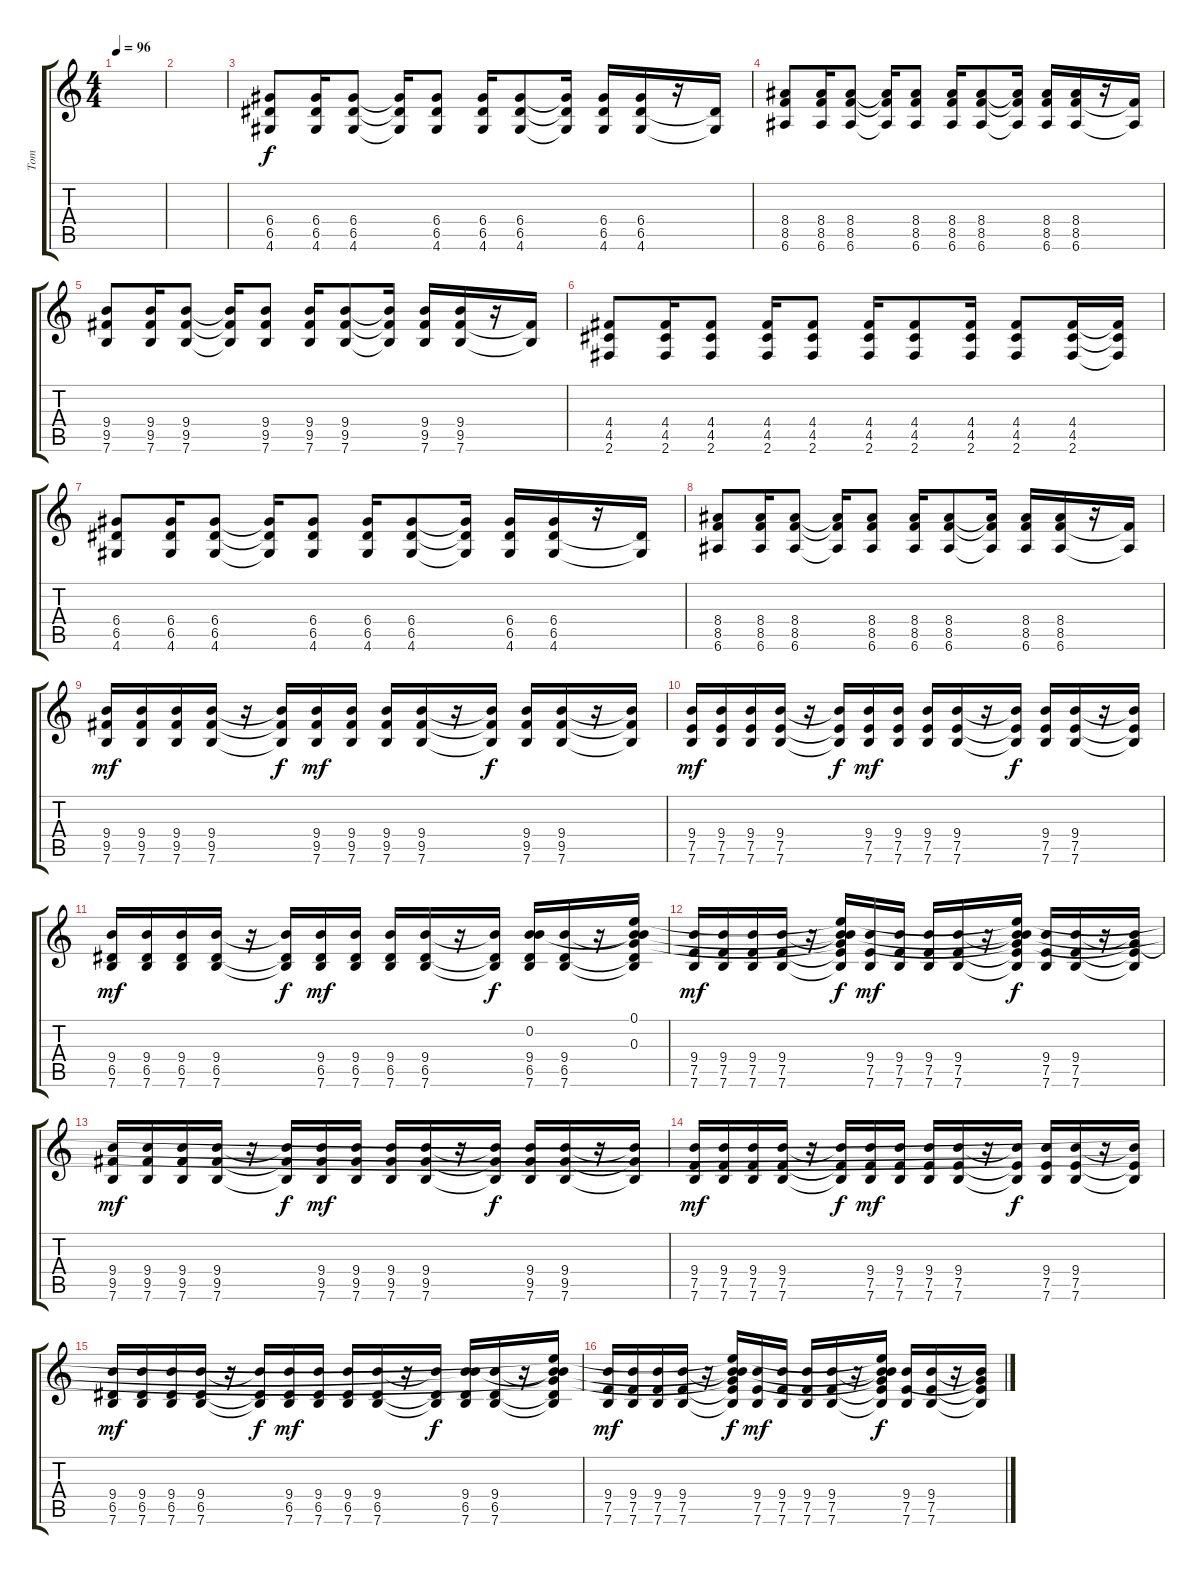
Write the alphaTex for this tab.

\track ("Tom" "Tom") {instrument overdrivenguitar}
\staff {score tabs}
\tuning (E4 B3 G3 D3 A2 E2) {hide}
\ts (4 4)
\tempo 96
\clef g2
\ks c
|
|
(6.4 6.5 4.6).8 (6.4 6.5 4.6).16 (6.4 6.5 4.6).8 (6.4{t} 6.5{t} 4.6{t}).16 (6.4 6.5 4.6).8 (6.4 6.5 4.6).16 (6.4 6.5 4.6).8 (6.4{t} 6.5{t} 4.6{t}).16 (6.4 6.5 4.6).16 (6.4 6.5 4.6).16 r.16 (6.5{t} 4.6{t}).16 |
(8.4 8.5 6.6).8 (8.4 8.5 6.6).16 (8.4 8.5 6.6).8 (8.4{t} 8.5{t} 6.6{t}).16 (8.4 8.5 6.6).8 (8.4 8.5 6.6).16 (8.4 8.5 6.6).8 (8.4{t} 8.5{t} 6.6{t}).16 (8.4 8.5 6.6).16 (8.4 8.5 6.6).16 r.16 (8.5{t} 6.6{t}).16 |
(9.4 9.5 7.6).8 (9.4 9.5 7.6).16 (9.4 9.5 7.6).8 (9.4{t} 9.5{t} 7.6{t}).16 (9.4 9.5 7.6).8 (9.4 9.5 7.6).16 (9.4 9.5 7.6).8 (9.4{t} 9.5{t} 7.6{t}).16 (9.4 9.5 7.6).16 (9.4 9.5 7.6).16 r.16 (9.5{t} 7.6{t}).16 |
(4.4 4.5 2.6).8 (4.4 4.5 2.6).16 (4.4 4.5 2.6).8 (4.4 4.5 2.6).16 (4.4 4.5 2.6).8 (4.4 4.5 2.6).16 (4.4 4.5 2.6).8 (4.4 4.5 2.6).16 (4.4 4.5 2.6).8 (4.4 4.5 2.6).16 (4.4{t} 4.5{t} 2.6{t}).16 |
(6.4 6.5 4.6).8 (6.4 6.5 4.6).16 (6.4 6.5 4.6).8 (6.4{t} 6.5{t} 4.6{t}).16 (6.4 6.5 4.6).8 (6.4 6.5 4.6).16 (6.4 6.5 4.6).8 (6.4{t} 6.5{t} 4.6{t}).16 (6.4 6.5 4.6).16 (6.4 6.5 4.6).16 r.16 (6.5{t} 4.6{t}).16 |
(8.4 8.5 6.6).8 (8.4 8.5 6.6).16 (8.4 8.5 6.6).8 (8.4{t} 8.5{t} 6.6{t}).16 (8.4 8.5 6.6).8 (8.4 8.5 6.6).16 (8.4 8.5 6.6).8 (8.4{t} 8.5{t} 6.6{t}).16 (8.4 8.5 6.6).16 (8.4 8.5 6.6).16 r.16 (8.5{t} 6.6{t}).16 |
(9.4 9.5 7.6).16{dy mf} (9.4 9.5 7.6).16 (9.4 9.5 7.6).16 (9.4 9.5 7.6).16 r.16 (9.4{t} 9.5{t} 7.6{t}).16{dy f} (9.4 9.5 7.6).16{dy mf} (9.4 9.5 7.6).16 (9.4 9.5 7.6).16 (9.4 9.5 7.6).16 r.16 (9.4{t} 9.5{t} 7.6{t}).16{dy f} (9.4 9.5 7.6).16 (9.4 9.5 7.6).16 r.16 (9.4{t} 9.5{t} 7.6{t}).16 |
(9.4 7.5 7.6).16{dy mf} (9.4 7.5 7.6).16 (9.4 7.5 7.6).16 (9.4 7.5 7.6).16 r.16 (9.4{t} 7.5{t} 7.6{t}).16{dy f} (9.4 7.5 7.6).16{dy mf} (9.4 7.5 7.6).16 (9.4 7.5 7.6).16 (9.4 7.5 7.6).16 r.16 (9.4{t} 7.5{t} 7.6{t}).16{dy f} (9.4 7.5 7.6).16 (9.4 7.5 7.6).16 r.16 (9.4{t} 7.5{t} 7.6{t}).16 |
(9.4 6.5 7.6).16{dy mf} (9.4 6.5 7.6).16 (9.4 6.5 7.6).16 (9.4 6.5 7.6).16 r.16 (9.4{t} 6.5{t} 7.6{t}).16{dy f} (9.4 6.5 7.6).16{dy mf} (9.4 6.5 7.6).16 (9.4 6.5 7.6).16 (9.4 6.5 7.6).16 r.16 (9.4{t} 6.5{t} 7.6{t}).16{dy f} (0.2 9.4 6.5 7.6).16 (9.4 6.5 7.6).16 r.16 (0.1 0.2{t} 0.3 9.4{t} 6.5{t} 7.6{t}).16 |
(9.4 7.5 7.6).16{dy mf} (9.4 7.5 7.6).16 (9.4 7.5 7.6).16 (9.4 7.5 7.6).16 r.16 (0.1{t} 0.2{t} 0.3{t} 9.4{t} 7.5{t} 7.6{t}).16{dy f} (9.4 7.5 7.6).16{dy mf} (9.4 7.5 7.6).16 (9.4 7.5 7.6).16 (9.4 7.5 7.6).16 r.16 (0.1{t} 0.2{t} 0.3{t} 9.4{t} 7.5{t} 7.6{t}).16{dy f} (9.4 7.5 7.6).16 (9.4 7.5 7.6).16 r.16 (0.3{t} 9.4{t} 7.5{t} 7.6{t}).16 |
(9.4 9.5 7.6).16{dy mf} (9.4 9.5 7.6).16 (9.4 9.5 7.6).16 (9.4 9.5 7.6).16 r.16 (9.4{t} 9.5{t} 7.6{t}).16{dy f} (9.4 9.5 7.6).16{dy mf} (9.4 9.5 7.6).16 (9.4 9.5 7.6).16 (9.4 9.5 7.6).16 r.16 (9.4{t} 9.5{t} 7.6{t}).16{dy f} (9.4 9.5 7.6).16 (9.4 9.5 7.6).16 r.16 (9.4{t} 9.5{t} 7.6{t}).16 |
(9.4 7.5 7.6).16{dy mf} (9.4 7.5 7.6).16 (9.4 7.5 7.6).16 (9.4 7.5 7.6).16 r.16 (9.4{t} 7.5{t} 7.6{t}).16{dy f} (9.4 7.5 7.6).16{dy mf} (9.4 7.5 7.6).16 (9.4 7.5 7.6).16 (9.4 7.5 7.6).16 r.16 (9.4{t} 7.5{t} 7.6{t}).16{dy f} (9.4 7.5 7.6).16 (9.4 7.5 7.6).16 r.16 (9.4{t} 7.5{t} 7.6{t}).16 |
(9.4 6.5 7.6).16{dy mf} (9.4 6.5 7.6).16 (9.4 6.5 7.6).16 (9.4 6.5 7.6).16 r.16 (9.4{t} 6.5{t} 7.6{t}).16{dy f} (9.4 6.5 7.6).16{dy mf} (9.4 6.5 7.6).16 (9.4 6.5 7.6).16 (9.4 6.5 7.6).16 r.16 (9.4{t} 6.5{t} 7.6{t}).16{dy f} (0.2{t} 9.4 6.5 7.6).16 (9.4 6.5 7.6).16 r.16 (0.1{t} 0.2{t} 0.3{t} 9.4{t} 6.5{t} 7.6{t}).16 |
(9.4 7.5 7.6).16{dy mf} (9.4 7.5 7.6).16 (9.4 7.5 7.6).16 (9.4 7.5 7.6).16 r.16 (0.1{t} 0.2{t} 0.3{t} 9.4{t} 7.5{t} 7.6{t}).16{dy f} (9.4 7.5 7.6).16{dy mf} (9.4 7.5 7.6).16 (9.4 7.5 7.6).16 (9.4 7.5 7.6).16 r.16 (0.1{t} 0.2{t} 0.3{t} 9.4{t} 7.5{t} 7.6{t}).16{dy f} (9.4 7.5 7.6).16 (9.4 7.5 7.6).16 r.16 (0.3{t} 9.4{t} 7.5{t} 7.6{t}).16
